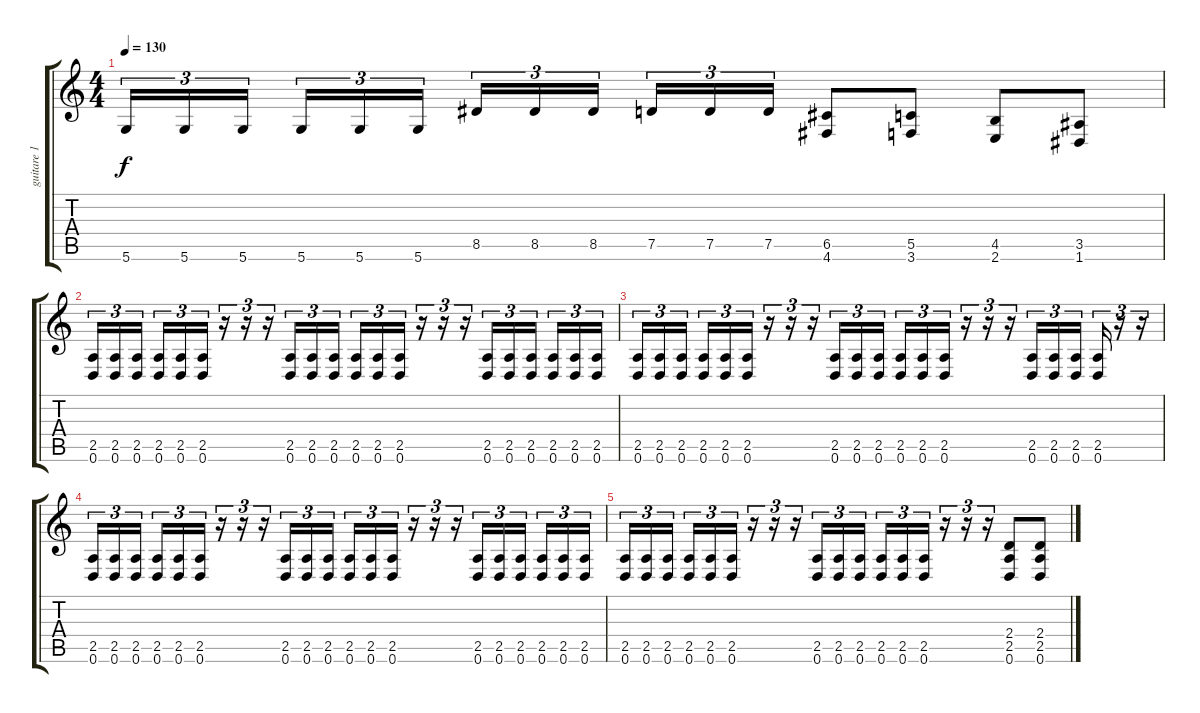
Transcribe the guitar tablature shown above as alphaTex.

\track ("guitare 1" "guitare 1") {instrument distortionguitar}
\staff {score tabs}
\tuning (D4 A3 F3 C3 G2 D2) {hide}
\ts (4 4)
\tempo 130
\clef g2
\ks c
5.6.16{tu (3 2) dy f} 5.6.16{tu (3 2)} 5.6.16{tu (3 2)} 5.6.16{tu (3 2)} 5.6.16{tu (3 2)} 5.6.16{tu (3 2)} 8.5.16{tu (3 2)} 8.5.16{tu (3 2)} 8.5.16{tu (3 2)} 7.5.16{tu (3 2)} 7.5.16{tu (3 2)} 7.5.16{tu (3 2)} (6.5 4.6).8 (5.5 3.6).8 (4.5 2.6).8 (3.5 1.6).8 |
(2.5 0.6).16{tu (3 2)} (2.5 0.6).16{tu (3 2)} (2.5 0.6).16{tu (3 2)} (2.5 0.6).16{tu (3 2)} (2.5 0.6).16{tu (3 2)} (2.5 0.6).16{tu (3 2)} r.16{tu (3 2)} r.16{tu (3 2)} r.16{tu (3 2)} (2.5 0.6).16{tu (3 2)} (2.5 0.6).16{tu (3 2)} (2.5 0.6).16{tu (3 2)} (2.5 0.6).16{tu (3 2)} (2.5 0.6).16{tu (3 2)} (2.5 0.6).16{tu (3 2)} r.16{tu (3 2)} r.16{tu (3 2)} r.16{tu (3 2)} (2.5 0.6).16{tu (3 2)} (2.5 0.6).16{tu (3 2)} (2.5 0.6).16{tu (3 2)} (2.5 0.6).16{tu (3 2)} (2.5 0.6).16{tu (3 2)} (2.5 0.6).16{tu (3 2)} |
(2.5 0.6).16{tu (3 2)} (2.5 0.6).16{tu (3 2)} (2.5 0.6).16{tu (3 2)} (2.5 0.6).16{tu (3 2)} (2.5 0.6).16{tu (3 2)} (2.5 0.6).16{tu (3 2)} r.16{tu (3 2)} r.16{tu (3 2)} r.16{tu (3 2)} (2.5 0.6).16{tu (3 2)} (2.5 0.6).16{tu (3 2)} (2.5 0.6).16{tu (3 2)} (2.5 0.6).16{tu (3 2)} (2.5 0.6).16{tu (3 2)} (2.5 0.6).16{tu (3 2)} r.16{tu (3 2)} r.16{tu (3 2)} r.16{tu (3 2)} (2.5 0.6).16{tu (3 2)} (2.5 0.6).16{tu (3 2)} (2.5 0.6).16{tu (3 2)} (2.5 0.6).16{tu (3 2)} r.16{tu (3 2)} r.16{tu (3 2)} |
(2.5 0.6).16{tu (3 2)} (2.5 0.6).16{tu (3 2)} (2.5 0.6).16{tu (3 2)} (2.5 0.6).16{tu (3 2)} (2.5 0.6).16{tu (3 2)} (2.5 0.6).16{tu (3 2)} r.16{tu (3 2)} r.16{tu (3 2)} r.16{tu (3 2)} (2.5 0.6).16{tu (3 2)} (2.5 0.6).16{tu (3 2)} (2.5 0.6).16{tu (3 2)} (2.5 0.6).16{tu (3 2)} (2.5 0.6).16{tu (3 2)} (2.5 0.6).16{tu (3 2)} r.16{tu (3 2)} r.16{tu (3 2)} r.16{tu (3 2)} (2.5 0.6).16{tu (3 2)} (2.5 0.6).16{tu (3 2)} (2.5 0.6).16{tu (3 2)} (2.5 0.6).16{tu (3 2)} (2.5 0.6).16{tu (3 2)} (2.5 0.6).16{tu (3 2)} |
(2.5 0.6).16{tu (3 2)} (2.5 0.6).16{tu (3 2)} (2.5 0.6).16{tu (3 2)} (2.5 0.6).16{tu (3 2)} (2.5 0.6).16{tu (3 2)} (2.5 0.6).16{tu (3 2)} r.16{tu (3 2)} r.16{tu (3 2)} r.16{tu (3 2)} (2.5 0.6).16{tu (3 2)} (2.5 0.6).16{tu (3 2)} (2.5 0.6).16{tu (3 2)} (2.5 0.6).16{tu (3 2)} (2.5 0.6).16{tu (3 2)} (2.5 0.6).16{tu (3 2)} r.16{tu (3 2)} r.16{tu (3 2)} r.16{tu (3 2)} (2.4 2.5 0.6).8 (2.4 2.5 0.6).8
